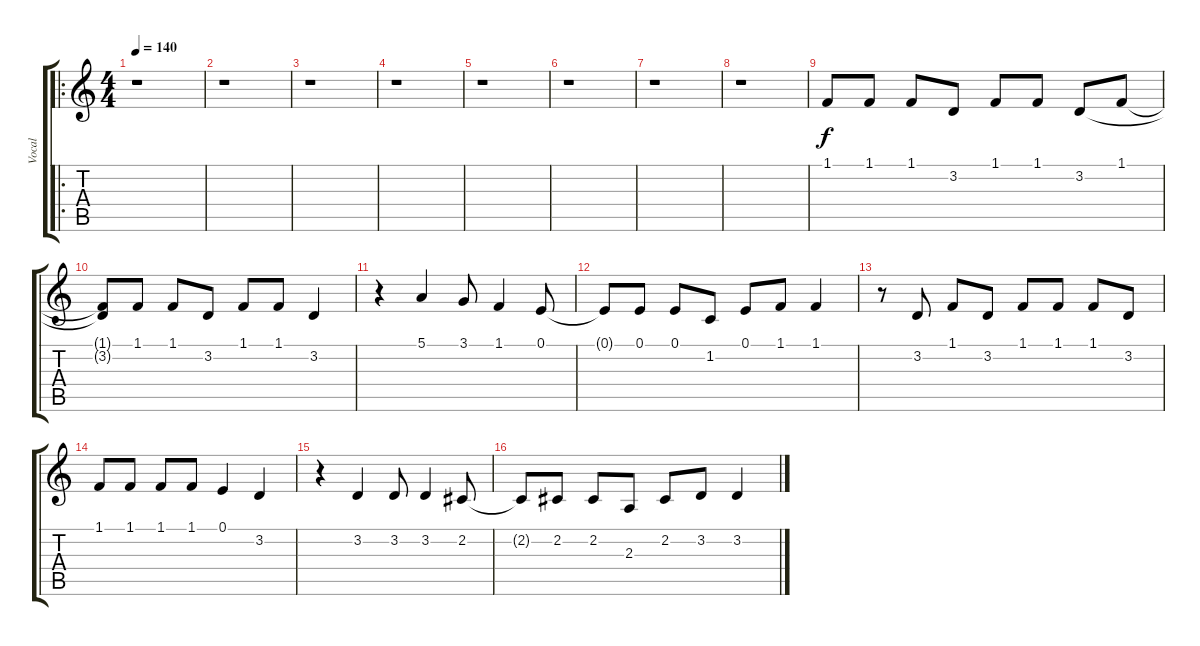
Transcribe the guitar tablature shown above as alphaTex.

\track ("Vocal" "Vocal") {instrument synthvoice}
\staff {score tabs}
\tuning (E4 B3 G3 D3 A2 E2) {hide}
\ro
\ts (4 4)
\tempo 140
\clef g2
\ks c
r.1{dy f instrument synthvoice} |
r.1 |
r.1 |
r.1 |
r.1 |
r.1 |
r.1 |
r.1 |
1.1.8 1.1.8 1.1.8 3.2.8 1.1.8 1.1.8 3.2.8 1.1.8 |
(1.1{t} 3.2{t}).8 1.1.8 1.1.8 3.2.8 1.1.8 1.1.8 3.2.4 |
r.4 5.1.4 3.1.8 1.1.4 0.1.8 |
0.1{t}.8 0.1.8 0.1.8 1.2.8 0.1.8 1.1.8 1.1.4 |
r.8 3.2.8 1.1.8 3.2.8 1.1.8 1.1.8 1.1.8 3.2.8 |
1.1.8 1.1.8 1.1.8 1.1.8 0.1.4 3.2.4 |
r.4 3.2.4 3.2.8 3.2.4 2.2.8 |
2.2{t}.8 2.2.8 2.2.8 2.3.8 2.2.8 3.2.8 3.2.4
